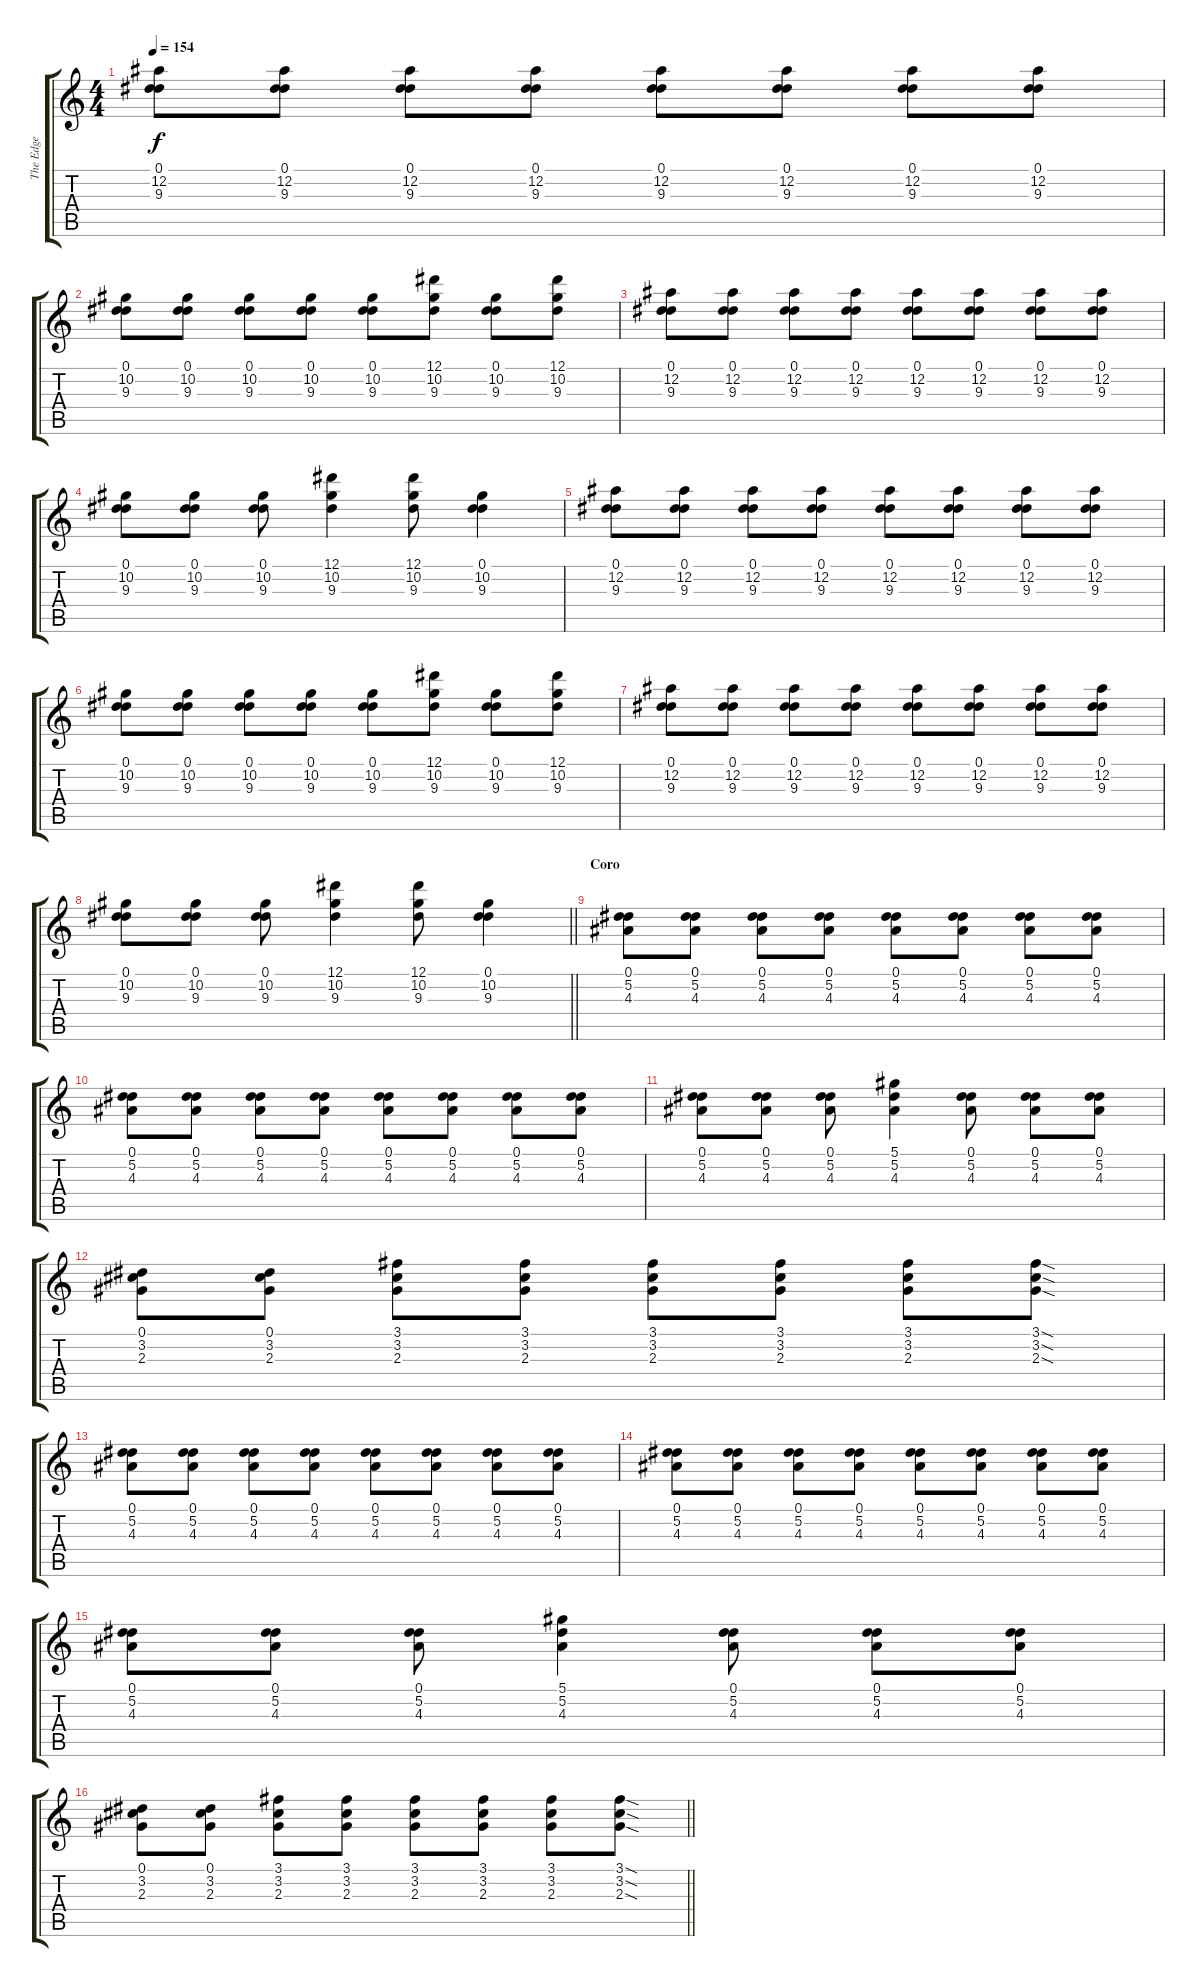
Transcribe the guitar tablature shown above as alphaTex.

\track ("The Edge" "The Edge") {instrument distortionguitar}
\staff {score tabs}
\tuning (Eb4 Bb3 Gb3 Db3 Ab2 Eb2) {hide}
\ts (4 4)
\tempo 154
\clef g2
\ks c
(0.1 12.2 9.3).8{dy f} (0.1 12.2 9.3).8 (0.1 12.2 9.3).8 (0.1 12.2 9.3).8 (0.1 12.2 9.3).8 (0.1 12.2 9.3).8 (0.1 12.2 9.3).8 (0.1 12.2 9.3).8 |
(0.1 10.2 9.3).8 (0.1 10.2 9.3).8 (0.1 10.2 9.3).8 (0.1 10.2 9.3).8 (0.1 10.2 9.3).8 (12.1 10.2 9.3).8 (0.1 10.2 9.3).8 (12.1 10.2 9.3).8 |
(0.1 12.2 9.3).8 (0.1 12.2 9.3).8 (0.1 12.2 9.3).8 (0.1 12.2 9.3).8 (0.1 12.2 9.3).8 (0.1 12.2 9.3).8 (0.1 12.2 9.3).8 (0.1 12.2 9.3).8 |
(0.1 10.2 9.3).8 (0.1 10.2 9.3).8 (0.1 10.2 9.3).8 (12.1 10.2 9.3).4 (12.1 10.2 9.3).8 (0.1 10.2 9.3).4 |
(0.1 12.2 9.3).8 (0.1 12.2 9.3).8 (0.1 12.2 9.3).8 (0.1 12.2 9.3).8 (0.1 12.2 9.3).8 (0.1 12.2 9.3).8 (0.1 12.2 9.3).8 (0.1 12.2 9.3).8 |
(0.1 10.2 9.3).8 (0.1 10.2 9.3).8 (0.1 10.2 9.3).8 (0.1 10.2 9.3).8 (0.1 10.2 9.3).8 (12.1 10.2 9.3).8 (0.1 10.2 9.3).8 (12.1 10.2 9.3).8 |
(0.1 12.2 9.3).8 (0.1 12.2 9.3).8 (0.1 12.2 9.3).8 (0.1 12.2 9.3).8 (0.1 12.2 9.3).8 (0.1 12.2 9.3).8 (0.1 12.2 9.3).8 (0.1 12.2 9.3).8 |
\barLineRight lightlight
(0.1 10.2 9.3).8 (0.1 10.2 9.3).8 (0.1 10.2 9.3).8 (12.1 10.2 9.3).4 (12.1 10.2 9.3).8 (0.1 10.2 9.3).4 |
\section ("" "Coro")
(0.1 5.2 4.3).8 (0.1 5.2 4.3).8 (0.1 5.2 4.3).8 (0.1 5.2 4.3).8 (0.1 5.2 4.3).8 (0.1 5.2 4.3).8 (0.1 5.2 4.3).8 (0.1 5.2 4.3).8 |
(0.1 5.2 4.3).8 (0.1 5.2 4.3).8 (0.1 5.2 4.3).8 (0.1 5.2 4.3).8 (0.1 5.2 4.3).8 (0.1 5.2 4.3).8 (0.1 5.2 4.3).8 (0.1 5.2 4.3).8 |
(0.1 5.2 4.3).8 (0.1 5.2 4.3).8 (0.1 5.2 4.3).8 (5.1 5.2 4.3).4 (0.1 5.2 4.3).8 (0.1 5.2 4.3).8 (0.1 5.2 4.3).8 |
(0.1 3.2 2.3).8 (0.1 3.2 2.3).8 (3.1 3.2 2.3).8 (3.1 3.2 2.3).8 (3.1 3.2 2.3).8 (3.1 3.2 2.3).8 (3.1 3.2 2.3).8 (3.1{sod} 3.2{sod} 2.3{sod}).8 |
(0.1 5.2 4.3).8 (0.1 5.2 4.3).8 (0.1 5.2 4.3).8 (0.1 5.2 4.3).8 (0.1 5.2 4.3).8 (0.1 5.2 4.3).8 (0.1 5.2 4.3).8 (0.1 5.2 4.3).8 |
(0.1 5.2 4.3).8 (0.1 5.2 4.3).8 (0.1 5.2 4.3).8 (0.1 5.2 4.3).8 (0.1 5.2 4.3).8 (0.1 5.2 4.3).8 (0.1 5.2 4.3).8 (0.1 5.2 4.3).8 |
(0.1 5.2 4.3).8 (0.1 5.2 4.3).8 (0.1 5.2 4.3).8 (5.1 5.2 4.3).4 (0.1 5.2 4.3).8 (0.1 5.2 4.3).8 (0.1 5.2 4.3).8 |
\barLineRight lightlight
(0.1 3.2 2.3).8 (0.1 3.2 2.3).8 (3.1 3.2 2.3).8 (3.1 3.2 2.3).8 (3.1 3.2 2.3).8 (3.1 3.2 2.3).8 (3.1 3.2 2.3).8 (3.1{sod} 3.2{sod} 2.3{sod}).8
